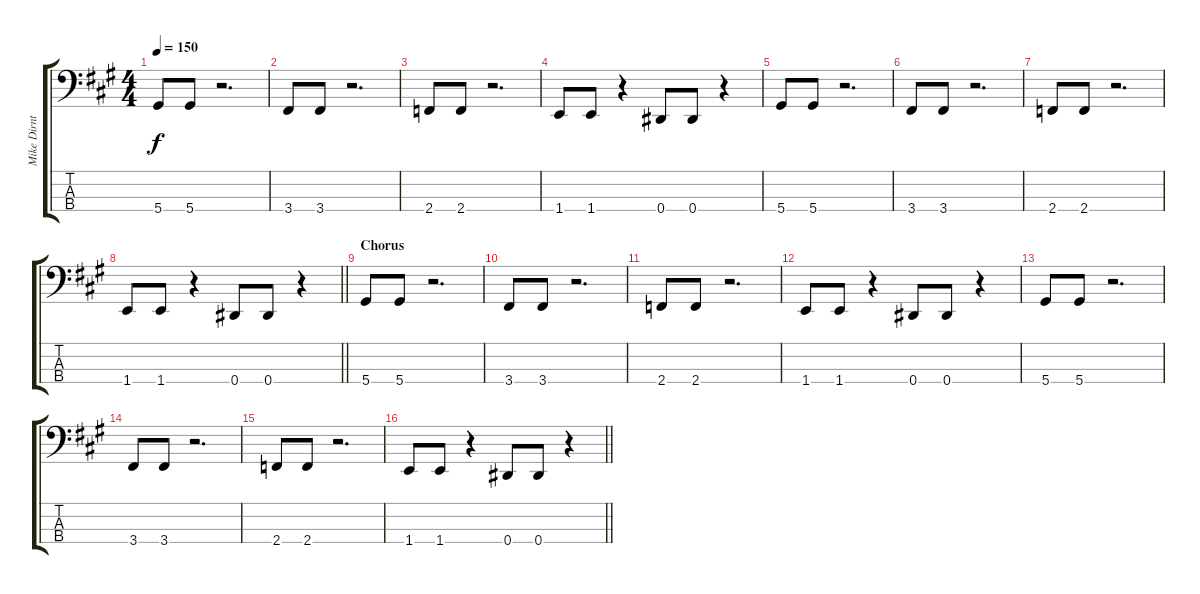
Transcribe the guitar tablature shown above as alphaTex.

\track ("Mike Dirnt" "Mike Dirnt") {instrument electricbassfinger}
\staff {score tabs}
\tuning (Gb2 Db2 Ab1 Eb1) {hide}
\ts (4 4)
\tempo 150
\clef f4
\ks a
5.4.8{dy f} 5.4.8 r.2{d} |
3.4.8 3.4.8 r.2{d} |
2.4.8 2.4.8 r.2{d} |
1.4.8 1.4.8 r.4 0.4.8 0.4.8 r.4 |
5.4.8 5.4.8 r.2{d} |
3.4.8 3.4.8 r.2{d} |
2.4.8 2.4.8 r.2{d} |
\barLineRight lightlight
1.4.8 1.4.8 r.4 0.4.8 0.4.8 r.4 |
\section ("" "Chorus")
5.4.8 5.4.8 r.2{d} |
3.4.8 3.4.8 r.2{d} |
2.4.8 2.4.8 r.2{d} |
1.4.8 1.4.8 r.4 0.4.8 0.4.8 r.4 |
5.4.8 5.4.8 r.2{d} |
3.4.8 3.4.8 r.2{d} |
2.4.8 2.4.8 r.2{d} |
\barLineRight lightlight
1.4.8 1.4.8 r.4 0.4.8 0.4.8 r.4
